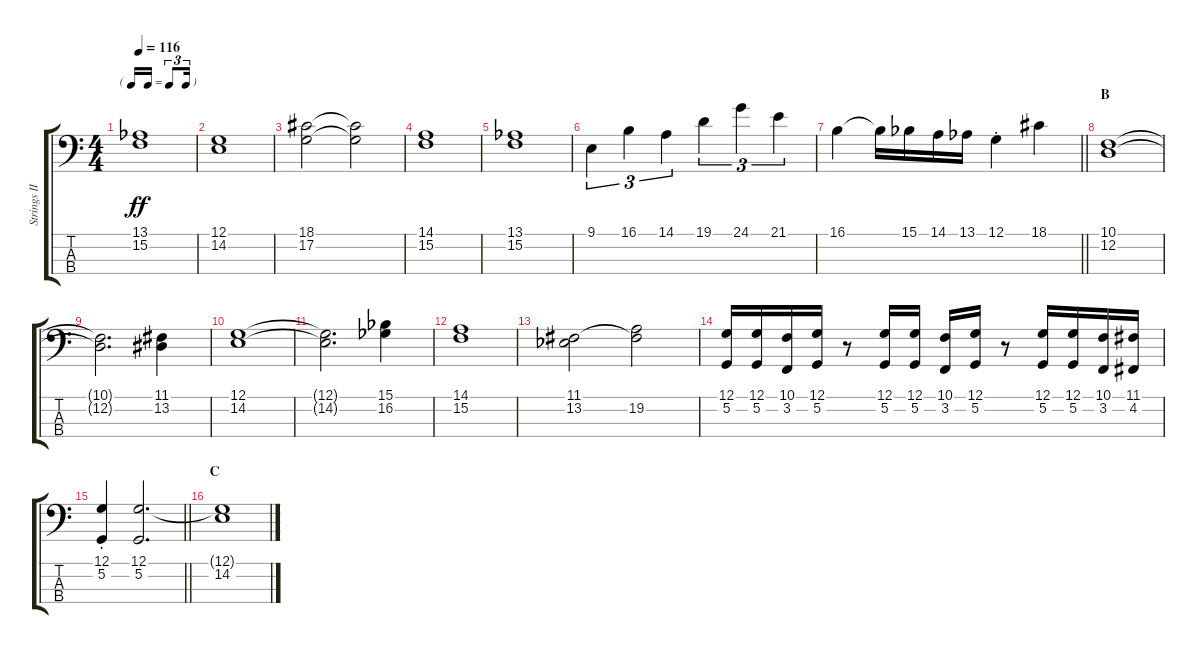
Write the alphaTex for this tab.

\track ("Strings III" "Strings II") {instrument stringensemble1}
\staff {score tabs}
\tuning (G2 D2 A1 E1) {hide}
\ts (4 4)
\tf triplet16th
\tempo 116
\clef f4
\ks c
(13.1{acc b} 15.2).1{dy ff} |
(12.1 14.2).1 |
(18.1 17.2).2 (18.1{t} 17.2{t}).2 |
(14.1 15.2).1 |
(13.1{acc b} 15.2).1 |
9.1.4{tu (3 2)} 16.1.4{tu (3 2)} 14.1.4{tu (3 2)} 19.1.4{tu (3 2)} 24.1.4{tu (3 2)} 21.1.4{tu (3 2)} |
\barLineRight lightlight
16.1.4 16.1{t}.16 15.1{acc b}.16 14.1.16 13.1{acc b}.16 12.1{st}.4 18.1.4 |
\section ("" "B")
(10.1 12.2).1 |
(10.1{t} 12.2{t}).2{d} (11.1 13.2).4 |
(12.1 14.2).1 |
(12.1{t} 14.2{t}).2{d} (15.1{acc b} 16.2{acc b}).4 |
(14.1 15.2).1 |
(11.1 13.2{acc b}).2 (11.1{t} 19.2).2 |
(12.1 5.2).16 (12.1 5.2).16 (10.1 3.2).16 (12.1 5.2).16 r.8 (12.1 5.2).16 (12.1 5.2).16 (10.1 3.2).16 (12.1 5.2).16 r.8 (12.1 5.2).16 (12.1 5.2).16 (10.1 3.2).16 (11.1 4.2).16 |
\barLineRight lightlight
(12.1{st} 5.2{st}).4 (12.1 5.2).2{d} |
\section ("" "C")
(12.1{t} 14.2).1
